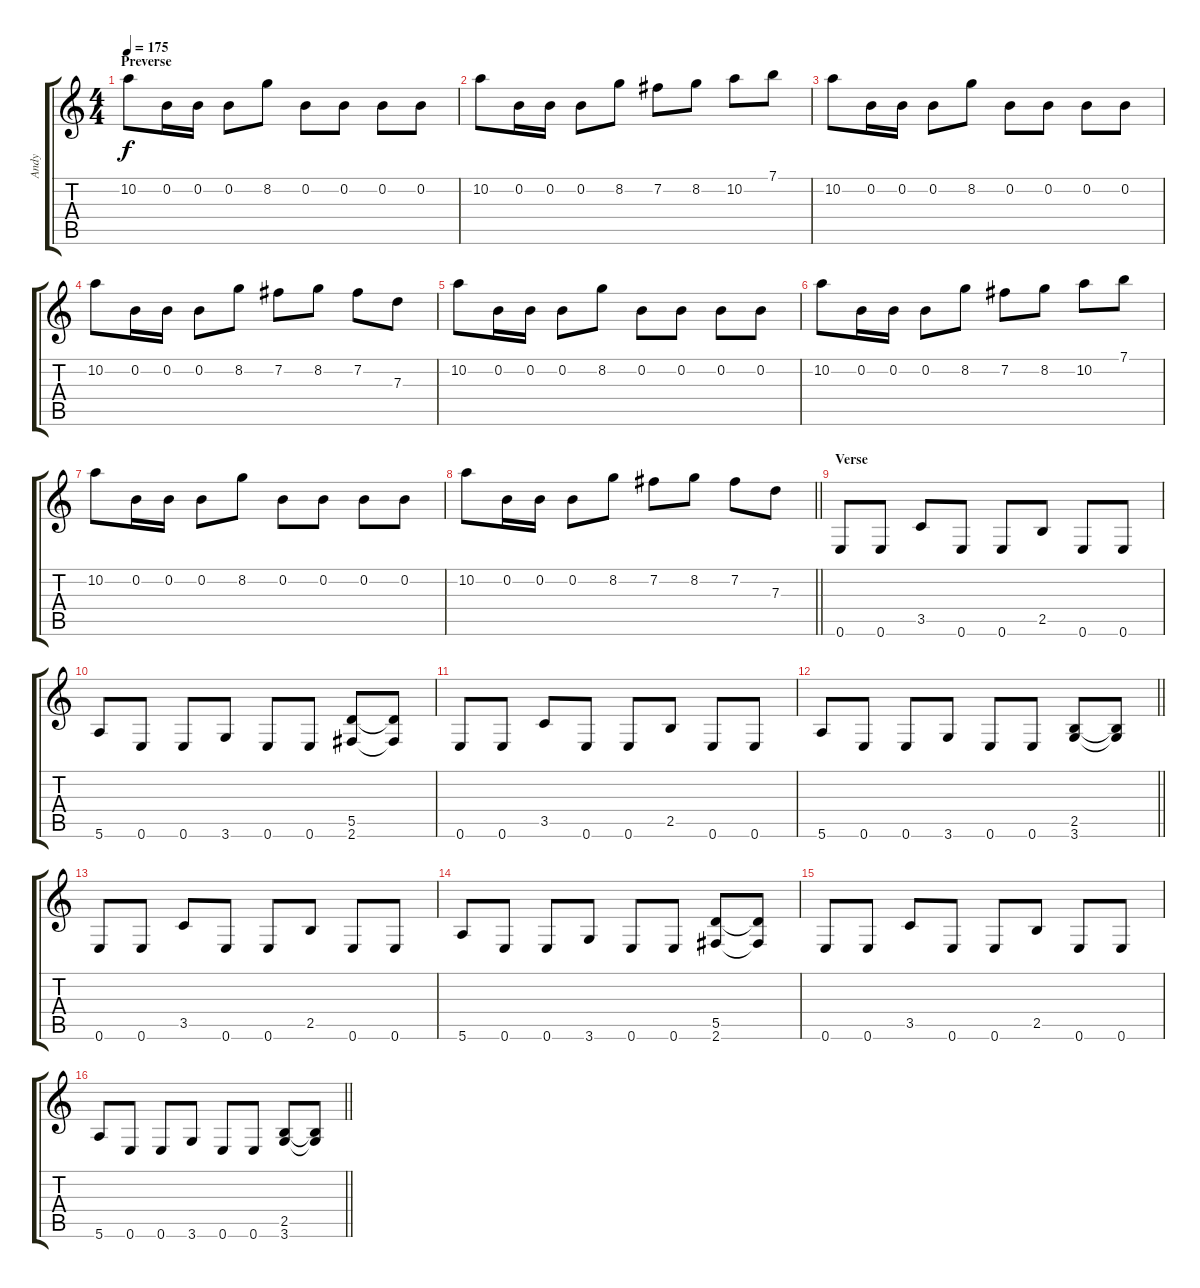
\track ("Andy" "Andy") {instrument distortionguitar}
\staff {score tabs}
\tuning (E4 B3 G3 D3 A2 E2) {hide}
\ts (4 4)
\section ("" "Preverse")
\tempo 175
\clef g2
\ks c
10.2.8{dy f balance 8} 0.2.16 0.2.16 0.2.8 8.2.8 0.2.8 0.2.8 0.2.8 0.2.8 |
10.2.8 0.2.16 0.2.16 0.2.8 8.2.8 7.2.8 8.2.8 10.2.8 7.1.8 |
10.2.8 0.2.16 0.2.16 0.2.8 8.2.8 0.2.8 0.2.8 0.2.8 0.2.8 |
10.2.8 0.2.16 0.2.16 0.2.8 8.2.8 7.2.8 8.2.8 7.2.8 7.3.8 |
10.2.8{balance 8} 0.2.16 0.2.16 0.2.8 8.2.8 0.2.8 0.2.8 0.2.8 0.2.8 |
10.2.8 0.2.16 0.2.16 0.2.8 8.2.8 7.2.8 8.2.8 10.2.8 7.1.8 |
10.2.8 0.2.16 0.2.16 0.2.8 8.2.8 0.2.8 0.2.8 0.2.8 0.2.8 |
\barLineRight lightlight
10.2.8 0.2.16 0.2.16 0.2.8 8.2.8 7.2.8 8.2.8 7.2.8 7.3.8 |
\section ("" "Verse")
0.6.8 0.6.8 3.5.8 0.6.8 0.6.8 2.5.8 0.6.8 0.6.8 |
5.6.8 0.6.8 0.6.8 3.6.8 0.6.8 0.6.8 (5.5 2.6).8 (5.5{t} 2.6{t}).8 |
0.6.8 0.6.8 3.5.8 0.6.8 0.6.8 2.5.8 0.6.8 0.6.8 |
\barLineRight lightlight
5.6.8 0.6.8 0.6.8 3.6.8 0.6.8 0.6.8 (2.5 3.6).8 (2.5{t} 3.6{t}).8 |
0.6.8 0.6.8 3.5.8 0.6.8 0.6.8 2.5.8 0.6.8 0.6.8 |
5.6.8 0.6.8 0.6.8 3.6.8 0.6.8 0.6.8 (5.5 2.6).8 (5.5{t} 2.6{t}).8 |
0.6.8 0.6.8 3.5.8 0.6.8 0.6.8 2.5.8 0.6.8 0.6.8 |
\barLineRight lightlight
5.6.8 0.6.8 0.6.8 3.6.8 0.6.8 0.6.8 (2.5 3.6).8 (2.5{t} 3.6{t}).8
